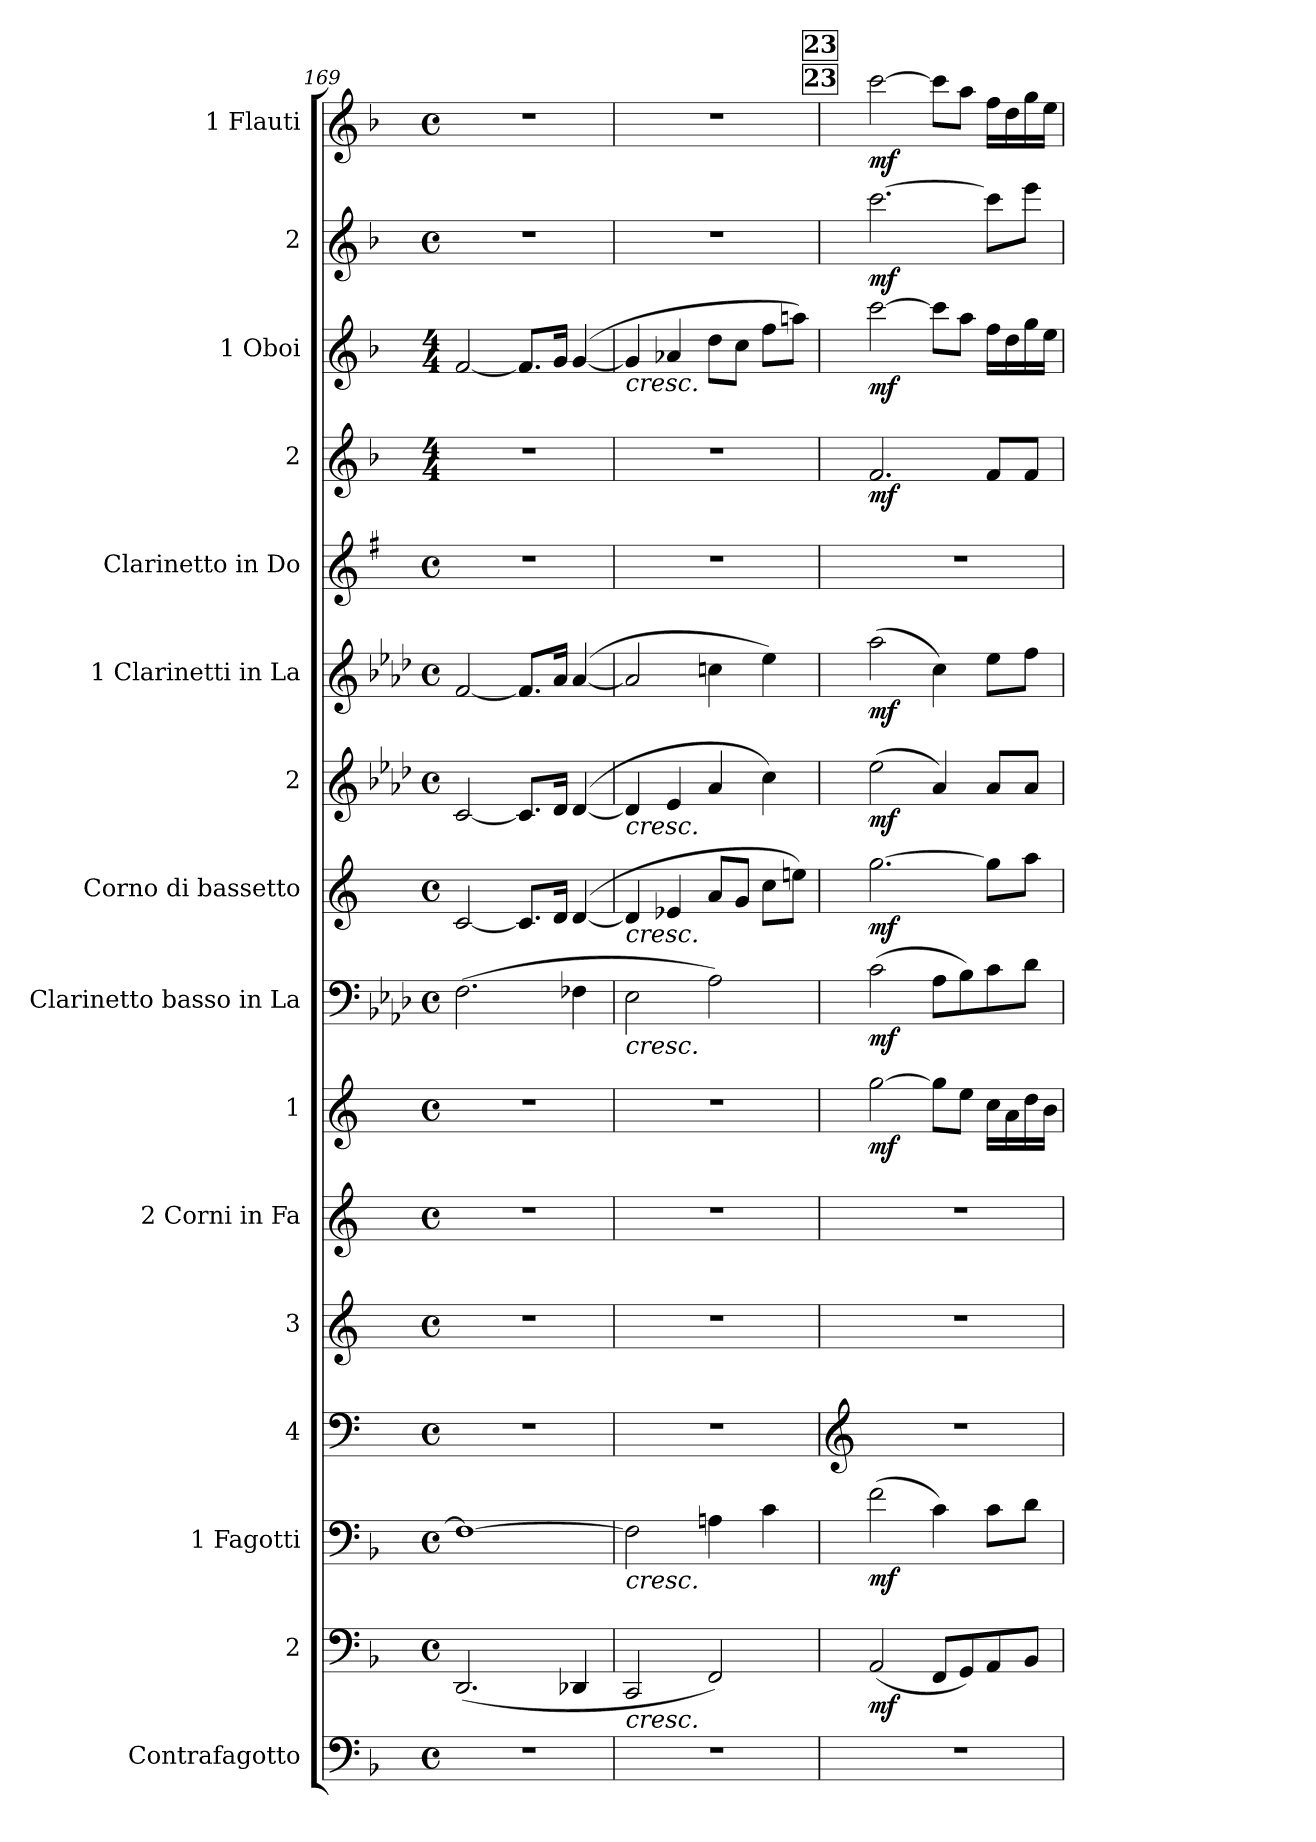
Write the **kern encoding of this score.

**kern	**kern	**dynam	**kern	**dynam	**kern	**kern	**kern	**kern	**dynam	**kern	**dynam	**kern	**dynam	**kern	**dynam	**kern	**dynam	**kern	**kern	**dynam	**kern	**dynam	**kern	**dynam	**kern	**dynam
*part16	*part15	*part15	*part14	*part14	*part13	*part12	*part11	*part10	*part10	*part9	*part9	*part8	*part8	*part7	*part7	*part6	*part6	*part5	*part4	*part4	*part3	*part3	*part2	*part2	*part1	*part1
*staff16	*staff15	*staff15	*staff14	*staff14	*staff13	*staff12	*staff11	*staff10	*staff10	*staff9	*staff9	*staff8	*staff8	*staff7	*staff7	*staff6	*staff6	*staff5	*staff4	*staff4	*staff3	*staff3	*staff2	*staff2	*staff1	*staff1
*I"Contrafagotto	*I"2	*	*I"1  Fagotti	*	*I"4	*I"3	*I"2  Corni in Fa	*I"1	*	*I"Clarinetto basso in La	*	*I"Corno di bassetto	*	*I"2	*	*I"1  Clarinetti in La	*	*I"Clarinetto in Do	*I"2	*	*I"1  Oboi	*	*I"2	*	*I"1  Flauti	*
*I'C.Fg.	*	*	*I'1  Fg.	*	*	*	*I'2  Cor. in Fa	*	*	*I'Cl. bas. in La	*	*I'Cor. di bast.	*	*	*	*I'1  Cl. in La	*	*I'Cl. in Do	*	*	*I'1  Ob.	*	*	*	*I'1  Fl.	*
!!LO:PB:g=z
*clefF4	*clefF4	*	*clefF4	*	*clefF4	*clefG2	*clefG2	*clefG2	*	*clefF4	*	*clefG2	*	*clefG2	*	*clefG2	*	*clefG2	*clefG2	*	*clefG2	*	*clefG2	*	*clefG2	*
*ITrd7c12	*	*	*	*	*ITrd4c7	*ITrd4c7	*ITrd4c7	*ITrd4c7	*	*ITrd2c3	*	*ITrd4c7	*	*ITrd2c3	*	*ITrd2c3	*	*ITrd1c2	*	*	*	*	*	*	*	*
*k[b-]	*k[b-]	*	*k[b-]	*	*k[b-]	*k[b-]	*k[b-]	*k[b-]	*	*k[b-]	*	*k[b-]	*	*k[b-]	*	*k[b-]	*	*k[b-]	*k[b-]	*	*k[b-]	*	*k[b-]	*	*k[b-]	*
*M4/4	*M4/4	*	*M4/4	*	*M4/4	*M4/4	*M4/4	*M4/4	*	*M4/4	*	*M4/4	*	*M4/4	*	*M4/4	*	*M4/4	*M4/4	*	*M4/4	*	*M4/4	*	*M4/4	*
*met(c)	*met(c)	*	*met(c)	*	*met(c)	*met(c)	*met(c)	*met(c)	*	*met(c)	*	*met(c)	*	*met(c)	*	*met(c)	*	*met(c)	*	*	*	*	*met(c)	*	*met(c)	*
=169	=169	=169	=169	=169	=169	=169	=169	=169	=169	=169	=169	=169	=169	=169	=169	=169	=169	=169	=169	=169	=169	=169	=169	=169	=169	=169
1r	(2.DD/	.	1F_	.	1r	1r	1r	1r	.	(2.D\	.	[2F/	.	[2A/	.	[2d/	.	1r	1r	.	[2f/	.	1r	.	1r	.
.	.	.	.	.	.	.	.	.	.	.	.	8.F/L]	.	8.A/L]	.	8.d/L]	.	.	.	.	8.f/L]	.	.	.	.	.
.	.	.	.	.	.	.	.	.	.	.	.	16G/Jk	.	16B-/Jk	.	16f/Jk	.	.	.	.	16g/Jk	.	.	.	.	.
.	4DD-X/	.	.	.	.	.	.	.	.	4D-X\	.	([4G/	.	([4B-/	.	([4f/	.	.	.	.	([4g/	.	.	.	.	.
=170	=170	=170	=170	=170	=170	=170	=170	=170	=170	=170	=170	=170	=170	=170	=170	=170	=170	=170	=170	=170	=170	=170	=170	=170	=170	=170
!	!	!	!	!	!	!	!	!	!	!	!	!	!	!	!	!	!	!	!	!	!LO:TX:b:i:t=cresc.	!	!	!	!	!
!	!	!	!	!	!	!	!	!	!	!	!	!	!	!LO:TX:b:i:t=cresc.	!	!	!	!	!	!	!	!	!	!	!	!
!	!	!	!	!	!	!	!	!	!	!	!	!LO:TX:b:i:t=cresc.	!	!	!	!	!	!	!	!	!	!	!	!	!	!
!	!	!	!	!	!	!	!	!	!	!LO:TX:b:i:t=cresc.	!	!	!	!	!	!	!	!	!	!	!	!	!	!	!	!
!	!	!	!LO:TX:b:i:t=cresc.	!	!	!	!	!	!	!	!	!	!	!	!	!	!	!	!	!	!	!	!	!	!	!
!	!LO:TX:b:i:t=cresc.	!	!	!	!	!	!	!	!	!	!	!	!	!	!	!	!	!	!	!	!	!	!	!	!	!
1r	2CC/	.	2F\]	.	1r	1r	1r	1r	.	2C\	.	4G/]	.	4B-/]	.	2f/]	.	1r	1r	.	4g/]	.	1r	.	1r	.
.	.	.	.	.	.	.	.	.	.	.	.	4A-X/	.	4c/	.	.	.	.	.	.	4a-X/	.	.	.	.	.
.	2FF/)	.	4Ani\	.	.	.	.	.	.	2F\)	.	8d/L	.	4f/	.	4an\	.	.	.	.	8dd\L	.	.	.	.	.
.	.	.	.	.	.	.	.	.	.	.	.	8c/J	.	.	.	.	.	.	.	.	8cc\J	.	.	.	.	.
.	.	.	4c\	.	.	.	.	.	.	.	.	8f\L	.	4a\)	.	4cc\)	.	.	.	.	8ff\L	.	.	.	.	.
.	.	.	.	.	.	.	.	.	.	.	.	8an\J)	.	.	.	.	.	.	.	.	8aan\J)	.	.	.	.	.
!!LO:REH:place=s1:b:B:cj:fs=14:t=23
!!LO:REH:place=s1:a:B:cj:fs=14:t=23
=171	=171	=171	=171	=171	=171	=171	=171	=171	=171	=171	=171	=171	=171	=171	=171	=171	=171	=171	=171	=171	=171	=171	=171	=171	=171	=171
*	*	*	*	*	*clefG2	*	*	*	*	*	*	*	*	*	*	*	*	*	*	*	*	*	*	*	*	*
!	!	!LO:DY:b	!	!LO:DY:b	!	!	!	!	!LO:DY:b	!	!LO:DY:b	!	!LO:DY:b	!	!LO:DY:b	!	!LO:DY:b	!	!	!LO:DY:b	!	!LO:DY:b	!	!LO:DY:b	!	!LO:DY:b
1r	(2AA/	mf	(2f\	mf	1r	1r	1r	[2cc\	mf	(2A\	mf	[2.cc\	mf	(2cc\	mf	(2ff\	mf	1r	2.f/	mf	[2ccc\	mf	[2.ccc\	mf	[2ccc\	mf
.	8FF/L	.	4c\)	.	.	.	.	8cc\L]	.	8F\L	.	.	.	4f/)	.	4a\)	.	.	.	.	8ccc\L]	.	.	.	8ccc\L]	.
.	8GG/)	.	.	.	.	.	.	8a\J	.	8G\)	.	.	.	.	.	.	.	.	.	.	8aa\J	.	.	.	8aa\J	.
.	8AA/	.	8c\L	.	.	.	.	16f\LL	.	8A\	.	8cc\L]	.	8f/L	.	8cc\L	.	.	8f/L	.	16ff\LL	.	8ccc\L]	.	16ff\LL	.
.	.	.	.	.	.	.	.	16d\	.	.	.	.	.	.	.	.	.	.	.	.	16dd\	.	.	.	16dd\	.
.	8BB-/J	.	8d\J	.	.	.	.	16g\	.	8B-\J	.	8dd\J	.	8f/J	.	8dd\J	.	.	8f/J	.	16gg\	.	8eee\J	.	16gg\	.
.	.	.	.	.	.	.	.	16e\JJ	.	.	.	.	.	.	.	.	.	.	.	.	16ee\JJ	.	.	.	16ee\JJ	.
=	=	=	=	=	=	=	=	=	=	=	=	=	=	=	=	=	=	=	=	=	=	=	=	=	=	=
*-	*-	*-	*-	*-	*-	*-	*-	*-	*-	*-	*-	*-	*-	*-	*-	*-	*-	*-	*-	*-	*-	*-	*-	*-	*-	*-
